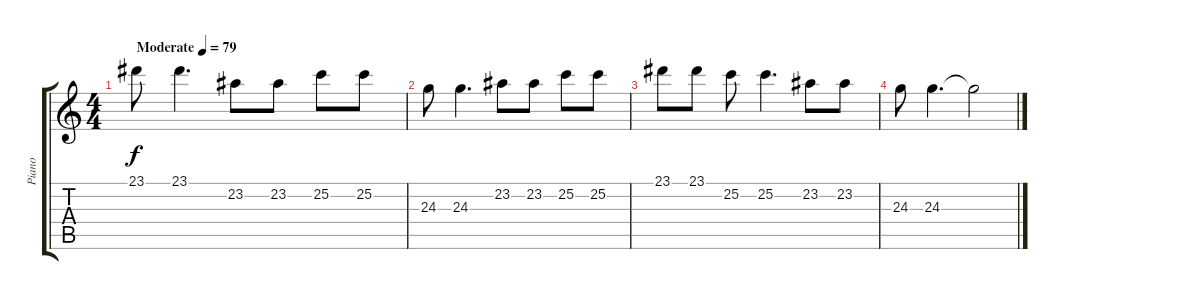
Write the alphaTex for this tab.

\track ("Piano" "Piano") {instrument electricpiano1}
\staff {score tabs}
\tuning (E4 B3 G3 D3 A2 E2) {hide}
\ts (4 4)
\tempo (79 "Moderate")
\clef g2
\ks c
23.1.8{dy f instrument electricpiano1} 23.1.4{d} 23.2.8 23.2.8 25.2.8 25.2.8 |
24.3.8 24.3.4{d} 23.2.8 23.2.8 25.2.8 25.2.8 |
23.1.8 23.1.8 25.2.8 25.2.4{d} 23.2.8 23.2.8 |
24.3.8 24.3.4{d} 24.3{t}.2
